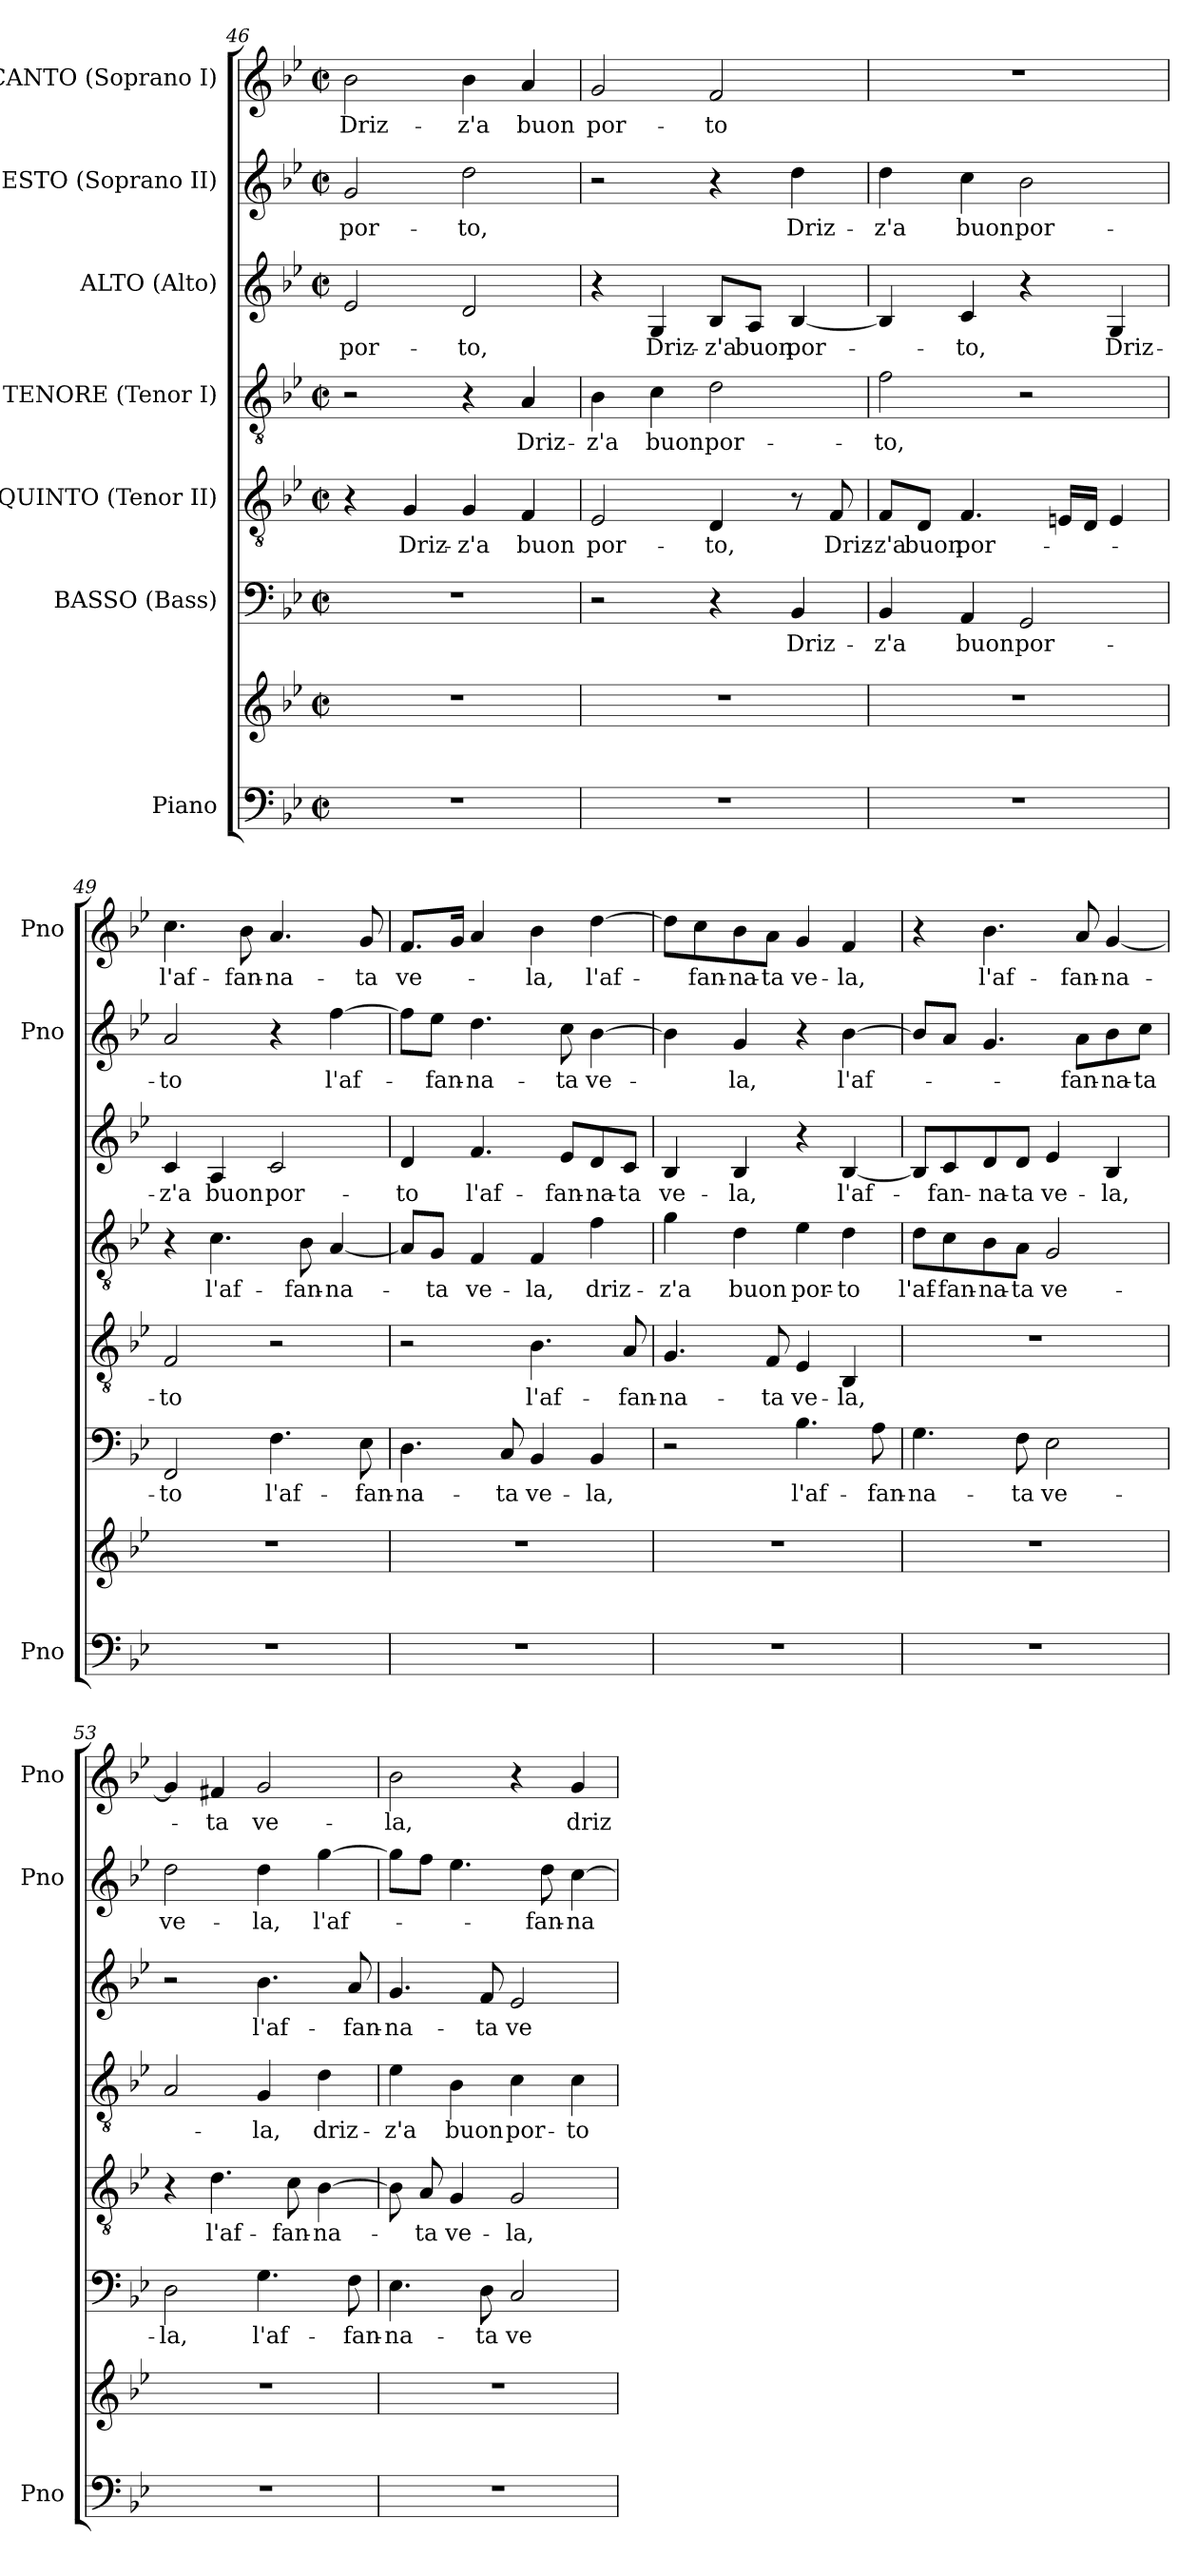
**kern	**kern	**kern	**text	**kern	**text	**kern	**text	**kern	**text	**kern	**text	**kern	**text
*part7	*part7	*part6	*part6	*part5	*part5	*part4	*part4	*part3	*part3	*part2	*part2	*part1	*part1
*staff8	*staff7	*staff6	*staff6	*staff5	*staff5	*staff4	*staff4	*staff3	*staff3	*staff2	*staff2	*staff1	*staff1
*I"Piano	*	*I"BASSO (Bass)	*	*I"QUINTO (Tenor II)	*	*I"TENORE (Tenor I)	*	*I"ALTO (Alto)	*	*I"SESTO (Soprano II)	*	*I"CANTO (Soprano I)	*
*I'Pno	*	*	*	*	*	*	*	*	*	*I'Pno	*	*I'Pno	*
!!LO:LB:g=z
*clefF4	*clefG2	*clefF4	*	*clefGv2	*	*clefGv2	*	*clefG2	*	*clefG2	*	*clefG2	*
*k[b-e-]	*k[b-e-]	*k[b-e-]	*	*k[b-e-]	*	*k[b-e-]	*	*k[b-e-]	*	*k[b-e-]	*	*k[b-e-]	*
*B-:	*B-:	*B-:	*	*B-:	*	*B-:	*	*B-:	*	*B-:	*	*B-:	*
*M2/2	*M2/2	*M2/2	*	*M2/2	*	*M2/2	*	*M2/2	*	*M2/2	*	*M2/2	*
*met(c|)	*met(c|)	*met(c|)	*	*met(c|)	*	*met(c|)	*	*met(c|)	*	*met(c|)	*	*met(c|)	*
=46	=46	=46	=46	=46	=46	=46	=46	=46	=46	=46	=46	=46	=46
1r	1r	1r	.	4r	.	2r	.	2e-/	por-	2g/	por-	2b-\	Driz-
.	.	.	.	4G/	Driz-	.	.	.	.	.	.	.	.
.	.	.	.	4G/	-z'a	4r	.	2d/	-to,	2dd\	-to,	4b-\	-z'a
.	.	.	.	4F/	buon	4A/	Driz-	.	.	.	.	4a/	buon
=47	=47	=47	=47	=47	=47	=47	=47	=47	=47	=47	=47	=47	=47
1r	1r	2r	.	2E-/	por-	4B-\	-z'a	4r	.	2r	.	2g/	por-
.	.	.	.	.	.	4c\	buon	4G/	Driz-	.	.	.	.
.	.	4r	.	4D/	-to,	2d\	por-	8B-/L	-z'a	4r	.	2f/	-to
.	.	.	.	.	.	.	.	8A/J	buon	.	.	.	.
.	.	4BB-/	Driz-	8r	.	.	.	[4B-/	por-	4dd\	Driz-	.	.
.	.	.	.	8F/	Driz-	.	.	.	.	.	.	.	.
=48	=48	=48	=48	=48	=48	=48	=48	=48	=48	=48	=48	=48	=48
1r	1r	4BB-/	-z'a	8F/L	-z'a	2f\	-to,	4B-/]	.	4dd\	-z'a	1r	.
.	.	.	.	8D/J	buon	.	.	.	.	.	.	.	.
.	.	4AA/	buon	4.F/	por-	.	.	4c/	-to,	4cc\	buon	.	.
.	.	2GG/	por-	.	.	2r	.	4r	.	2b-\	por-	.	.
.	.	.	.	16En/LL	.	.	.	.	.	.	.	.	.
.	.	.	.	16D/JJ	.	.	.	.	.	.	.	.	.
.	.	.	.	4E/	.	.	.	4G/	Driz-	.	.	.	.
=49	=49	=49	=49	=49	=49	=49	=49	=49	=49	=49	=49	=49	=49
1r	1r	2FF/	-to	2F/	-to	4r	.	4c/	-z'a	2a/	-to	4.cc\	l'af-
.	.	.	.	.	.	4.c\	l'af-	4A/	buon	.	.	.	.
.	.	.	.	.	.	.	.	.	.	.	.	8b-\	-fan-
.	.	4.F\	l'af-	2r	.	.	.	2c/	por-	4r	.	4.a/	-na-
.	.	.	.	.	.	8B-\	-fan-	.	.	.	.	.	.
.	.	.	.	.	.	[4A/	-na-	.	.	[4ff\	l'af-	.	.
.	.	8E-\	-fan-	.	.	.	.	.	.	.	.	8g/	-ta
=50	=50	=50	=50	=50	=50	=50	=50	=50	=50	=50	=50	=50	=50
1r	1r	4.D\	-na-	2r	.	8A/L]	.	4d/	-to	8ff\L]	.	8.f/L	ve-
.	.	.	.	.	.	8G/J	-ta	.	.	8ee-\J	-fan-	.	.
.	.	.	.	.	.	.	.	.	.	.	.	16g/Jk	.
.	.	.	.	.	.	4F/	ve-	4.f/	l'af-	4.dd\	-na-	4a/	.
.	.	8C/	-ta	.	.	.	.	.	.	.	.	.	.
.	.	4BB-/	ve-	4.B-\	l'af-	4F/	-la,	.	.	.	.	4b-\	-la,
.	.	.	.	.	.	.	.	8e-/L	-fan-	8cc\	-ta	.	.
.	.	4BB-/	-la,	.	.	4f\	driz-	8d/	-na-	[4b-\	ve-	[4dd\	l'af-
.	.	.	.	8A/	-fan-	.	.	8c/J	-ta	.	.	.	.
!!LO:PB:g=z
=51	=51	=51	=51	=51	=51	=51	=51	=51	=51	=51	=51	=51	=51
1r	1r	2r	.	4.G/	-na-	4g\	-z'a	4B-/	ve-	4b-\]	-­	8dd\L]	-­
.	.	.	.	.	.	.	.	.	.	.	.	8cc\	fan-
.	.	.	.	.	.	4d\	buon	4B-/	-la,	4g/	la,	8b-\	-na-
.	.	.	.	8F/	-ta	.	.	.	.	.	.	8a\J	-ta
.	.	4.B-\	l'af-	4E-/	ve-	4e-\	por-	4r	.	4r	.	4g/	ve-
.	.	.	.	4BB-/	-la,	4d\	-to	[4B-/	l'af-	[4b-\	l'af-	4f/	-la,
.	.	8A\	-fan-	.	.	.	.	.	.	.	.	.	.
=52	=52	=52	=52	=52	=52	=52	=52	=52	=52	=52	=52	=52	=52
1r	1r	4.G\	-na-	1r	.	8d\L	l'af-	8B-/L]	.	8b-/L]	.	4r	.
.	.	.	.	.	.	8c\	-fan-	8c/	-fan-	8a/J	.	.	.
.	.	.	.	.	.	8B-\	-na-	8d/	-na-	4.g/	.	4.b-\	l'af-
.	.	8F\	-ta	.	.	8A\J	-ta	8d/J	-ta	.	.	.	.
.	.	2E-\	ve-	.	.	2G/	ve-	4e-/	ve-	.	.	.	.
.	.	.	.	.	.	.	.	.	.	8a\L	-fan-	8a/	-fan-
.	.	.	.	.	.	.	.	4B-/	-la,	8b-\	-na-	[4g/	-na-
.	.	.	.	.	.	.	.	.	.	8cc\J	-ta	.	.
=53	=53	=53	=53	=53	=53	=53	=53	=53	=53	=53	=53	=53	=53
1r	1r	2D\	-la,	4r	.	2A/	.	2r	.	2dd\	ve-	4g/]	.
.	.	.	.	4.d\	l'af-	.	.	.	.	.	.	4f#X/	-ta
.	.	4.G\	l'af-	.	.	4G/	-la,	4.b-\	l'af-	4dd\	-la,	2g/	ve-
.	.	.	.	8c\	-fan-	.	.	.	.	.	.	.	.
.	.	.	.	[4B-\	-na-	4d\	driz-	.	.	[4gg\	l'af-	.	.
.	.	8F\	-fan-	.	.	.	.	8a/	-fan-	.	.	.	.
=54	=54	=54	=54	=54	=54	=54	=54	=54	=54	=54	=54	=54	=54
1r	1r	4.E-\	-na-	8B-\]	.	4e-\	-z'a	4.g/	-na-	8gg\L]	.	2b-\	-la,
.	.	.	.	8A/	-ta	.	.	.	.	8ff\J	.	.	.
.	.	.	.	4G/	ve-	4B-\	buon	.	.	4.ee-\	.	.	.
.	.	8D\	-ta	.	.	.	.	8f/	-ta	.	.	.	.
.	.	2C/	ve-	2G/	-la,	4c\	por-	2e-/	ve-	.	.	4r	.
.	.	.	.	.	.	.	.	.	.	8dd\	-fan-	.	.
.	.	.	.	.	.	4c\	-to	.	.	[4cc\	-na-	4g/	driz-
=	=	=	=	=	=	=	=	=	=	=	=	=	=
*-	*-	*-	*-	*-	*-	*-	*-	*-	*-	*-	*-	*-	*-
